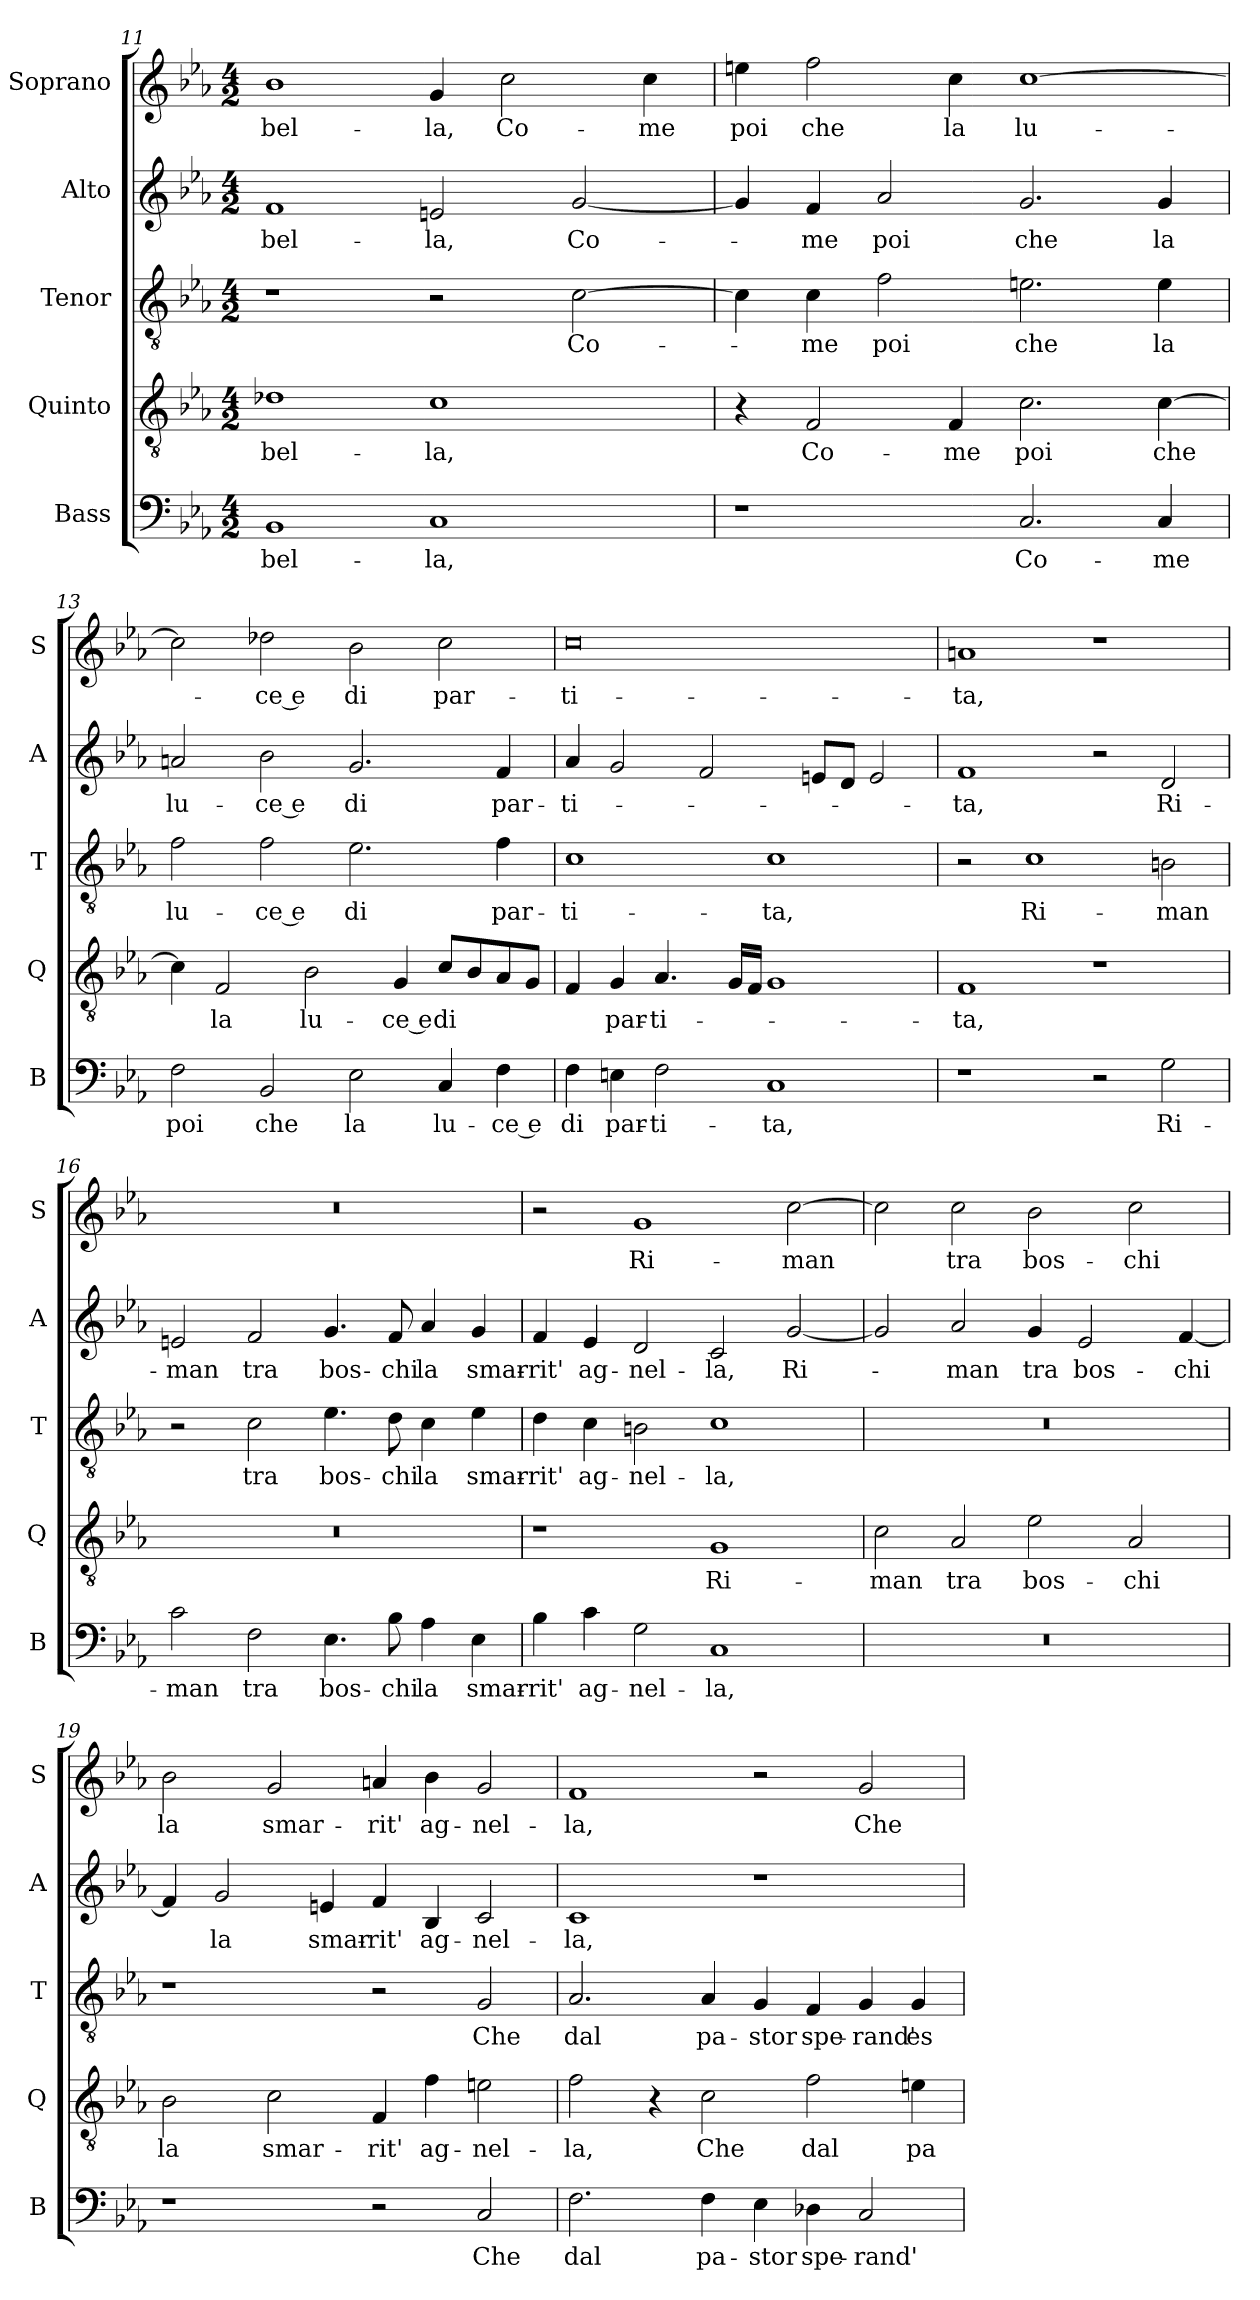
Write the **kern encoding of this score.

**kern	**text	**kern	**text	**kern	**text	**kern	**text	**kern	**text
*part5	*part5	*part4	*part4	*part3	*part3	*part2	*part2	*part1	*part1
*staff5	*staff5	*staff4	*staff4	*staff3	*staff3	*staff2	*staff2	*staff1	*staff1
*I"Bass	*	*I"Quinto	*	*I"Tenor	*	*I"Alto	*	*I"Soprano	*
*I'B	*	*I'Q	*	*I'T	*	*I'A	*	*I'S	*
*clefF4	*	*clefGv2	*	*clefGv2	*	*clefG2	*	*clefG2	*
*k[b-e-a-]	*	*k[b-e-a-]	*	*k[b-e-a-]	*	*k[b-e-a-]	*	*k[b-e-a-]	*
*E-:	*	*E-:	*	*E-:	*	*E-:	*	*E-:	*
*M4/2	*	*M4/2	*	*M4/2	*	*M4/2	*	*M4/2	*
=11	=11	=11	=11	=11	=11	=11	=11	=11	=11
!	!LO:LY:b	!	!LO:LY:b	!	!	!	!LO:LY:b	!	!LO:LY:b
1BB-	bel-	1d-X	bel-	1r	.	1f	bel-	1b-	bel-
!	!LO:LY:b	!	!LO:LY:b	!	!	!	!LO:LY:b	!	!LO:LY:b
1C	-la,	1c	-la,	2r	.	2en/	-la,	4g/	-la,
!	!	!	!	!	!	!	!	!	!LO:LY:b
.	.	.	.	.	.	.	.	2cc\	Co-
!	!	!	!	!	!LO:LY:b	!	!LO:LY:b	!	!
.	.	.	.	[2c\	Co-	[2g/	Co-	.	.
!	!	!	!	!	!	!	!	!	!LO:LY:b
.	.	.	.	.	.	.	.	4cc\	-me
=12	=12	=12	=12	=12	=12	=12	=12	=12	=12
!	!	!	!	!	!	!	!	!	!LO:LY:b
1r	.	4r	.	4c\]	.	4g/]	.	4een\	poi
!	!	!	!LO:LY:b	!	!LO:LY:b	!	!LO:LY:b	!	!LO:LY:b
.	.	2F/	Co-	4c\	-me	4f/	-me	2ff\	che
!	!	!	!	!	!LO:LY:b	!	!LO:LY:b	!	!
.	.	.	.	2f\	poi	2a-/	poi	.	.
!	!	!	!LO:LY:b	!	!	!	!	!	!LO:LY:b
.	.	4F/	-me	.	.	.	.	4cc\	la
!	!LO:LY:b	!	!LO:LY:b	!	!LO:LY:b	!	!LO:LY:b	!	!LO:LY:b
2.C/	Co-	2.c\	poi	2.en\	che	2.g/	che	[1cc	lu-
!	!LO:LY:b	!	!LO:LY:b	!	!LO:LY:b	!	!LO:LY:b	!	!
4C/	-me	[4c\	che	4e\	la	4g/	la	.	.
!!LO:LB:g=z
=13	=13	=13	=13	=13	=13	=13	=13	=13	=13
!	!LO:LY:b	!	!	!	!LO:LY:b	!	!LO:LY:b	!	!
2F\	poi	4c\]	.	2f\	lu-	2an/	lu-	2cc\]	.
!	!	!	!LO:LY:b	!	!	!	!	!	!
.	.	2F/	la	.	.	.	.	.	.
!	!LO:LY:b	!	!	!	!LO:LY:b	!	!LO:LY:b	!	!LO:LY:b
2BB-/	che	.	.	2f\	-ce e	2b-\	-ce e	2dd-X\	-ce e
!	!	!	!LO:LY:b	!	!	!	!	!	!
.	.	2B-\	lu-	.	.	.	.	.	.
!	!LO:LY:b	!	!	!	!LO:LY:b	!	!LO:LY:b	!	!LO:LY:b
2E-\	la	.	.	2.e-\	di	2.g/	di	2b-\	di
!	!	!	!LO:LY:b	!	!	!	!	!	!
.	.	4G/	-ce e	.	.	.	.	.	.
!	!LO:LY:b	!	!LO:LY:b	!	!	!	!	!	!LO:LY:b
4C/	lu-	8c/L	di	.	.	.	.	2cc\	par-
.	.	8B-/	.	.	.	.	.	.	.
!	!LO:LY:b	!	!	!	!LO:LY:b	!	!LO:LY:b	!	!
4F\	-ce e	8A-/	.	4f\	par-	4f/	par-	.	.
.	.	8G/J	.	.	.	.	.	.	.
=14	=14	=14	=14	=14	=14	=14	=14	=14	=14
!	!LO:LY:b	!	!	!	!LO:LY:b	!	!LO:LY:b	!	!LO:LY:b
4F\	di	4F/	.	1c	-ti-	4a-/	-ti-	0cc	-ti-
!	!LO:LY:b	!	!LO:LY:b	!	!	!	!	!	!
4En\	par-	4G/	par-	.	.	2g/	.	.	.
!	!LO:LY:b	!	!LO:LY:b	!	!	!	!	!	!
2F\	-ti-	4.A-/	-ti-	.	.	.	.	.	.
.	.	.	.	.	.	2f/	.	.	.
.	.	16G/LL	.	.	.	.	.	.	.
.	.	16F/JJ	.	.	.	.	.	.	.
!	!LO:LY:b	!	!	!	!LO:LY:b	!	!	!	!
1C	-ta,	1G	.	1c	-ta,	.	.	.	.
.	.	.	.	.	.	8en/L	.	.	.
.	.	.	.	.	.	8d/J	.	.	.
.	.	.	.	.	.	2e/	.	.	.
=15	=15	=15	=15	=15	=15	=15	=15	=15	=15
!	!	!	!LO:LY:b	!	!	!	!LO:LY:b	!	!LO:LY:b
1r	.	1F	-ta,	2r	.	1f	-ta,	1an	-ta,
!	!	!	!	!	!LO:LY:b	!	!	!	!
.	.	.	.	1c	Ri-	.	.	.	.
2r	.	1r	.	.	.	2r	.	1r	.
!	!LO:LY:b	!	!	!	!LO:LY:b	!	!LO:LY:b	!	!
2G\	Ri-	.	.	2Bn\	-man	2d/	Ri-	.	.
!!LO:LB:g=z
=16	=16	=16	=16	=16	=16	=16	=16	=16	=16
!	!LO:LY:b	!	!	!	!	!	!LO:LY:b	!	!
2c\	-man	0r	.	2r	.	2en/	-man	0r	.
!	!LO:LY:b	!	!	!	!LO:LY:b	!	!LO:LY:b	!	!
2F\	tra	.	.	2c\	tra	2f/	tra	.	.
!	!LO:LY:b	!	!	!	!LO:LY:b	!	!LO:LY:b	!	!
4.E-\	bos-	.	.	4.e-\	bos-	4.g/	bos-	.	.
!	!LO:LY:b	!	!	!	!LO:LY:b	!	!LO:LY:b	!	!
8B-\	-chi	.	.	8d\	-chi	8f/	-chi	.	.
!	!LO:LY:b	!	!	!	!LO:LY:b	!	!LO:LY:b	!	!
4A-\	la	.	.	4c\	la	4a-/	la	.	.
!	!LO:LY:b	!	!	!	!LO:LY:b	!	!LO:LY:b	!	!
4E-\	smar-	.	.	4e-\	smar-	4g/	smar-	.	.
=17	=17	=17	=17	=17	=17	=17	=17	=17	=17
!	!LO:LY:b	!	!	!	!LO:LY:b	!	!LO:LY:b	!	!
4B-\	-rit'	1r	.	4d\	-rit'	4f/	-rit'	2r	.
!	!LO:LY:b	!	!	!	!LO:LY:b	!	!LO:LY:b	!	!
4c\	ag-	.	.	4c\	ag-	4e-/	ag-	.	.
!	!LO:LY:b	!	!	!	!LO:LY:b	!	!LO:LY:b	!	!LO:LY:b
2G\	-nel-	.	.	2Bn\	-nel-	2d/	-nel-	1g	Ri-
!	!LO:LY:b	!	!LO:LY:b	!	!LO:LY:b	!	!LO:LY:b	!	!
1C	-la,	1G	Ri-	1c	-la,	2c/	-la,	.	.
!	!	!	!	!	!	!	!LO:LY:b	!	!LO:LY:b
.	.	.	.	.	.	[2g/	Ri-	[2cc\	-man
=18	=18	=18	=18	=18	=18	=18	=18	=18	=18
!	!	!	!LO:LY:b	!	!	!	!	!	!
0r	.	2c\	-man	0r	.	2g/]	.	2cc\]	.
!	!	!	!LO:LY:b	!	!	!	!LO:LY:b	!	!LO:LY:b
.	.	2A-/	tra	.	.	2a-/	-man	2cc\	tra
!	!	!	!LO:LY:b	!	!	!	!LO:LY:b	!	!LO:LY:b
.	.	2e-\	bos-	.	.	4g/	tra	2b-\	bos-
!	!	!	!	!	!	!	!LO:LY:b	!	!
.	.	.	.	.	.	2e-/	bos-	.	.
!	!	!	!LO:LY:b	!	!	!	!	!	!LO:LY:b
.	.	2A-/	-chi	.	.	.	.	2cc\	-chi
!	!	!	!	!	!	!	!LO:LY:b	!	!
.	.	.	.	.	.	[4f/	-chi	.	.
=19	=19	=19	=19	=19	=19	=19	=19	=19	=19
!	!	!	!LO:LY:b	!	!	!	!	!	!LO:LY:b
1r	.	2B-\	la	1r	.	4f/]	.	2b-\	la
!	!	!	!	!	!	!	!LO:LY:b	!	!
.	.	.	.	.	.	2g/	la	.	.
!	!	!	!LO:LY:b	!	!	!	!	!	!LO:LY:b
.	.	2c\	smar-	.	.	.	.	2g/	smar-
!	!	!	!	!	!	!	!LO:LY:b	!	!
.	.	.	.	.	.	4en/	smar-	.	.
!	!	!	!LO:LY:b	!	!	!	!LO:LY:b	!	!LO:LY:b
2r	.	4F/	-rit'	2r	.	4f/	-rit'	4an/	-rit'
!	!	!	!LO:LY:b	!	!	!	!LO:LY:b	!	!LO:LY:b
.	.	4f\	ag-	.	.	4B-/	ag-	4b-\	ag-
!	!LO:LY:b	!	!LO:LY:b	!	!LO:LY:b	!	!LO:LY:b	!	!LO:LY:b
2C/	Che	2en\	-nel-	2G/	Che	2c/	-nel-	2g/	-nel-
!!LO:PB:g=z
=20	=20	=20	=20	=20	=20	=20	=20	=20	=20
!	!LO:LY:b	!	!LO:LY:b	!	!LO:LY:b	!	!LO:LY:b	!	!LO:LY:b
2.F\	dal	2f\	-la,	2.A-/	dal	1c	-la,	1f	-la,
.	.	4r	.	.	.	.	.	.	.
!	!LO:LY:b	!	!LO:LY:b	!	!LO:LY:b	!	!	!	!
4F\	pa-	2c\	Che	4A-/	pa-	.	.	.	.
!	!LO:LY:b	!	!	!	!LO:LY:b	!	!	!	!
4E-\	-stor	.	.	4G/	-stor	1r	.	2r	.
!	!LO:LY:b	!	!LO:LY:b	!	!LO:LY:b	!	!	!	!
4D-X\	spe-	2f\	dal	4F/	spe-	.	.	.	.
!	!LO:LY:b	!	!	!	!LO:LY:b	!	!	!	!LO:LY:b
2C/	-rand'	.	.	4G/	-rand'	.	.	2g/	Che
!	!	!	!LO:LY:b	!	!LO:LY:b	!	!	!	!
.	.	4en\	pa-	4G/	es-	.	.	.	.
=	=	=	=	=	=	=	=	=	=
*-	*-	*-	*-	*-	*-	*-	*-	*-	*-
